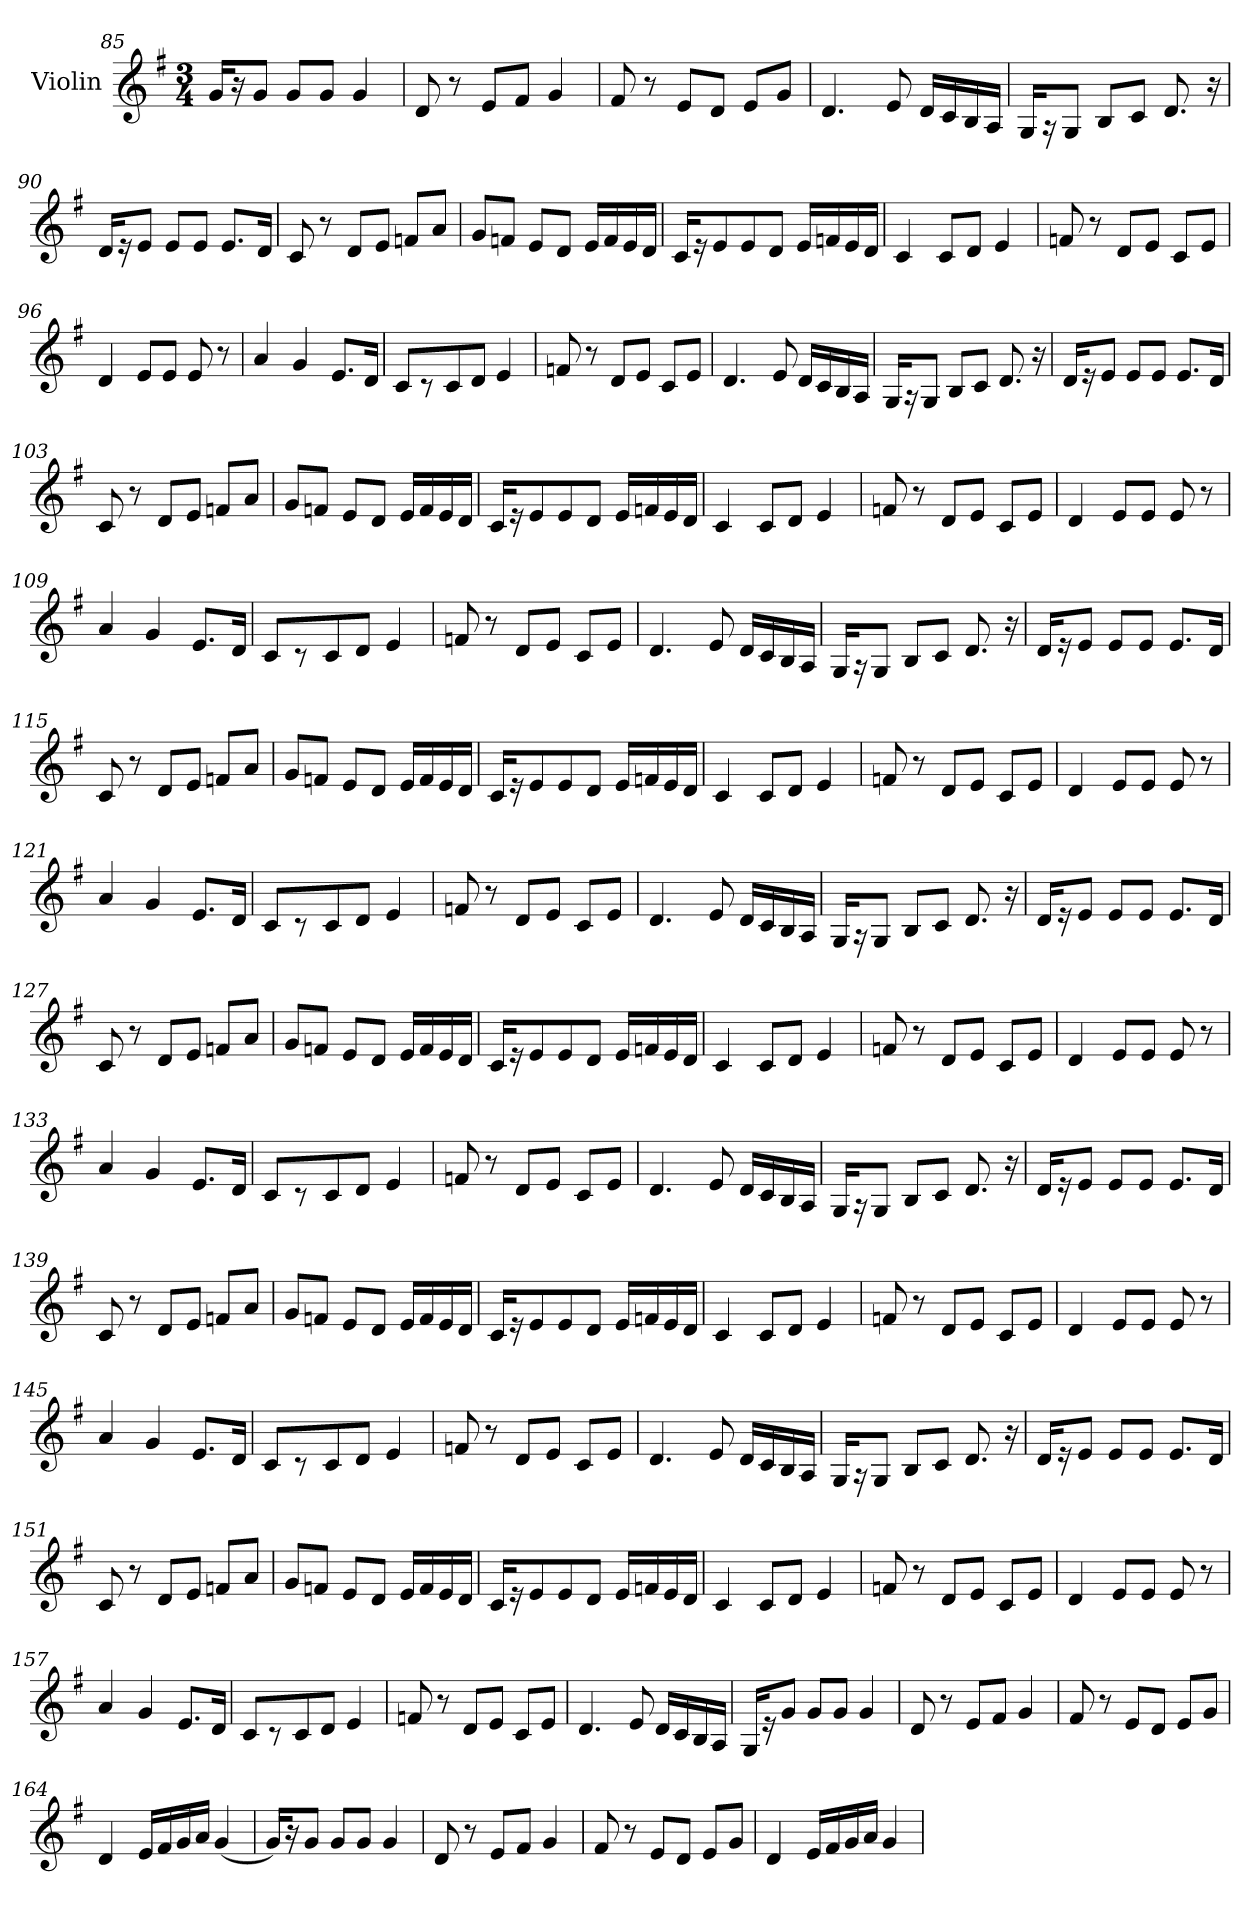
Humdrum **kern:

**kern
*part1
*staff1
*I"Violin
*clefG2
*k[f#]
*G:
*M3/4
=85
16g/KL
16r
8g/J
8g/L
8g/J
4g/
=86
8d/
8r
8e/L
8f#/J
4g/
=87
8f#/
8r
8e/L
8d/J
8e/L
8g/J
!!LO:LB:g=z
=88
4.d/
8e/
16d/LL
16c/
16B/
16A/JJ
=89
16G/KL
16r
8G/J
8B/L
8c/J
8.d/
16r
=90
16d/KL
16r
8e/J
8e/L
8e/J
8.e/L
16d/Jk
=91
8c/
8r
8d/L
8e/J
8fn/L
8a/J
=92
8g/L
8fn/J
8e/L
8d/J
16e/LL
16f/
16e/
16d/JJ
!!LO:LB:g=z
=93
16c/KL
16r
8e/
8e/
8d/J
16e/LL
16fn/
16e/
16d/JJ
=94
4c/
8c/L
8d/J
4e/
=95
8fn/
8r
8d/L
8e/J
8c/L
8e/J
=96
4d/
8e/L
8e/J
8e/
8r
=97
4a/
4g/
8.e/L
16d/Jk
=98
8c/L
8r
8c/
8d/J
4e/
!!LO:LB:g=z
=99
8fn/
8r
8d/L
8e/J
8c/L
8e/J
=100
4.d/
8e/
16d/LL
16c/
16B/
16A/JJ
=101
16G/KL
16r
8G/J
8B/L
8c/J
8.d/
16r
=102
16d/KL
16r
8e/J
8e/L
8e/J
8.e/L
16d/Jk
=103
8c/
8r
8d/L
8e/J
8fn/L
8a/J
!!LO:LB:g=z
=104
8g/L
8fn/J
8e/L
8d/J
16e/LL
16f/
16e/
16d/JJ
=105
16c/KL
16r
8e/
8e/
8d/J
16e/LL
16fn/
16e/
16d/JJ
=106
4c/
8c/L
8d/J
4e/
=107
8fn/
8r
8d/L
8e/J
8c/L
8e/J
=108
4d/
8e/L
8e/J
8e/
8r
!!LO:PB:g=z
=109
4a/
4g/
8.e/L
16d/Jk
=110
8c/L
8r
8c/
8d/J
4e/
=111
8fn/
8r
8d/L
8e/J
8c/L
8e/J
=112
4.d/
8e/
16d/LL
16c/
16B/
16A/JJ
=113
16G/KL
16r
8G/J
8B/L
8c/J
8.d/
16r
!!LO:PB:g=z
=114
16d/KL
16r
8e/J
8e/L
8e/J
8.e/L
16d/Jk
=115
8c/
8r
8d/L
8e/J
8fn/L
8a/J
=116
8g/L
8fn/J
8e/L
8d/J
16e/LL
16f/
16e/
16d/JJ
=117
16c/KL
16r
8e/
8e/
8d/J
16e/LL
16fn/
16e/
16d/JJ
=118
4c/
8c/L
8d/J
4e/
!!LO:LB:g=z
=119
8fn/
8r
8d/L
8e/J
8c/L
8e/J
=120
4d/
8e/L
8e/J
8e/
8r
=121
4a/
4g/
8.e/L
16d/Jk
=122
8c/L
8r
8c/
8d/J
4e/
=123
8fn/
8r
8d/L
8e/J
8c/L
8e/J
=124
4.d/
8e/
16d/LL
16c/
16B/
16A/JJ
!!LO:LB:g=z
=125
16G/KL
16r
8G/J
8B/L
8c/J
8.d/
16r
=126
16d/KL
16r
8e/J
8e/L
8e/J
8.e/L
16d/Jk
=127
8c/
8r
8d/L
8e/J
8fn/L
8a/J
=128
8g/L
8fn/J
8e/L
8d/J
16e/LL
16f/
16e/
16d/JJ
=129
16c/KL
16r
8e/
8e/
8d/J
16e/LL
16fn/
16e/
16d/JJ
!!LO:LB:g=z
=130
4c/
8c/L
8d/J
4e/
=131
8fn/
8r
8d/L
8e/J
8c/L
8e/J
=132
4d/
8e/L
8e/J
8e/
8r
=133
4a/
4g/
8.e/L
16d/Jk
=134
8c/L
8r
8c/
8d/J
4e/
=135
8fn/
8r
8d/L
8e/J
8c/L
8e/J
!!LO:LB:g=z
=136
4.d/
8e/
16d/LL
16c/
16B/
16A/JJ
=137
16G/KL
16r
8G/J
8B/L
8c/J
8.d/
16r
=138
16d/KL
16r
8e/J
8e/L
8e/J
8.e/L
16d/Jk
=139
8c/
8r
8d/L
8e/J
8fn/L
8a/J
=140
8g/L
8fn/J
8e/L
8d/J
16e/LL
16f/
16e/
16d/JJ
!!LO:LB:g=z
=141
16c/KL
16r
8e/
8e/
8d/J
16e/LL
16fn/
16e/
16d/JJ
=142
4c/
8c/L
8d/J
4e/
=143
8fn/
8r
8d/L
8e/J
8c/L
8e/J
=144
4d/
8e/L
8e/J
8e/
8r
=145
4a/
4g/
8.e/L
16d/Jk
=146
8c/L
8r
8c/
8d/J
4e/
!!LO:LB:g=z
=147
8fn/
8r
8d/L
8e/J
8c/L
8e/J
=148
4.d/
8e/
16d/LL
16c/
16B/
16A/JJ
=149
16G/KL
16r
8G/J
8B/L
8c/J
8.d/
16r
=150
16d/KL
16r
8e/J
8e/L
8e/J
8.e/L
16d/Jk
=151
8c/
8r
8d/L
8e/J
8fn/L
8a/J
!!LO:LB:g=z
=152
8g/L
8fn/J
8e/L
8d/J
16e/LL
16f/
16e/
16d/JJ
=153
16c/KL
16r
8e/
8e/
8d/J
16e/LL
16fn/
16e/
16d/JJ
=154
4c/
8c/L
8d/J
4e/
=155
8fn/
8r
8d/L
8e/J
8c/L
8e/J
=156
4d/
8e/L
8e/J
8e/
8r
!!LO:PB:g=z
=157
4a/
4g/
8.e/L
16d/Jk
=158
8c/L
8r
8c/
8d/J
4e/
=159
8fn/
8r
8d/L
8e/J
8c/L
8e/J
=160
4.d/
8e/
16d/LL
16c/
16B/
16A/JJ
=161
16G/KL
16r
8g/J
8g/L
8g/J
4g/
=162
8d/
8r
8e/L
8f#/J
4g/
!!LO:LB:g=z
=163
8f#/
8r
8e/L
8d/J
8e/L
8g/J
=164
4d/
16e/LL
16f#/
16g/
16a/JJ
(<4g/
=165
16g/KL)
16r
8g/J
8g/L
8g/J
4g/
=166
8d/
8r
8e/L
8f#/J
4g/
=167
8f#/
8r
8e/L
8d/J
8e/L
8g/J
=168
4d/
16e/LL
16f#/
16g/
16a/JJ
4g/
=
*-
